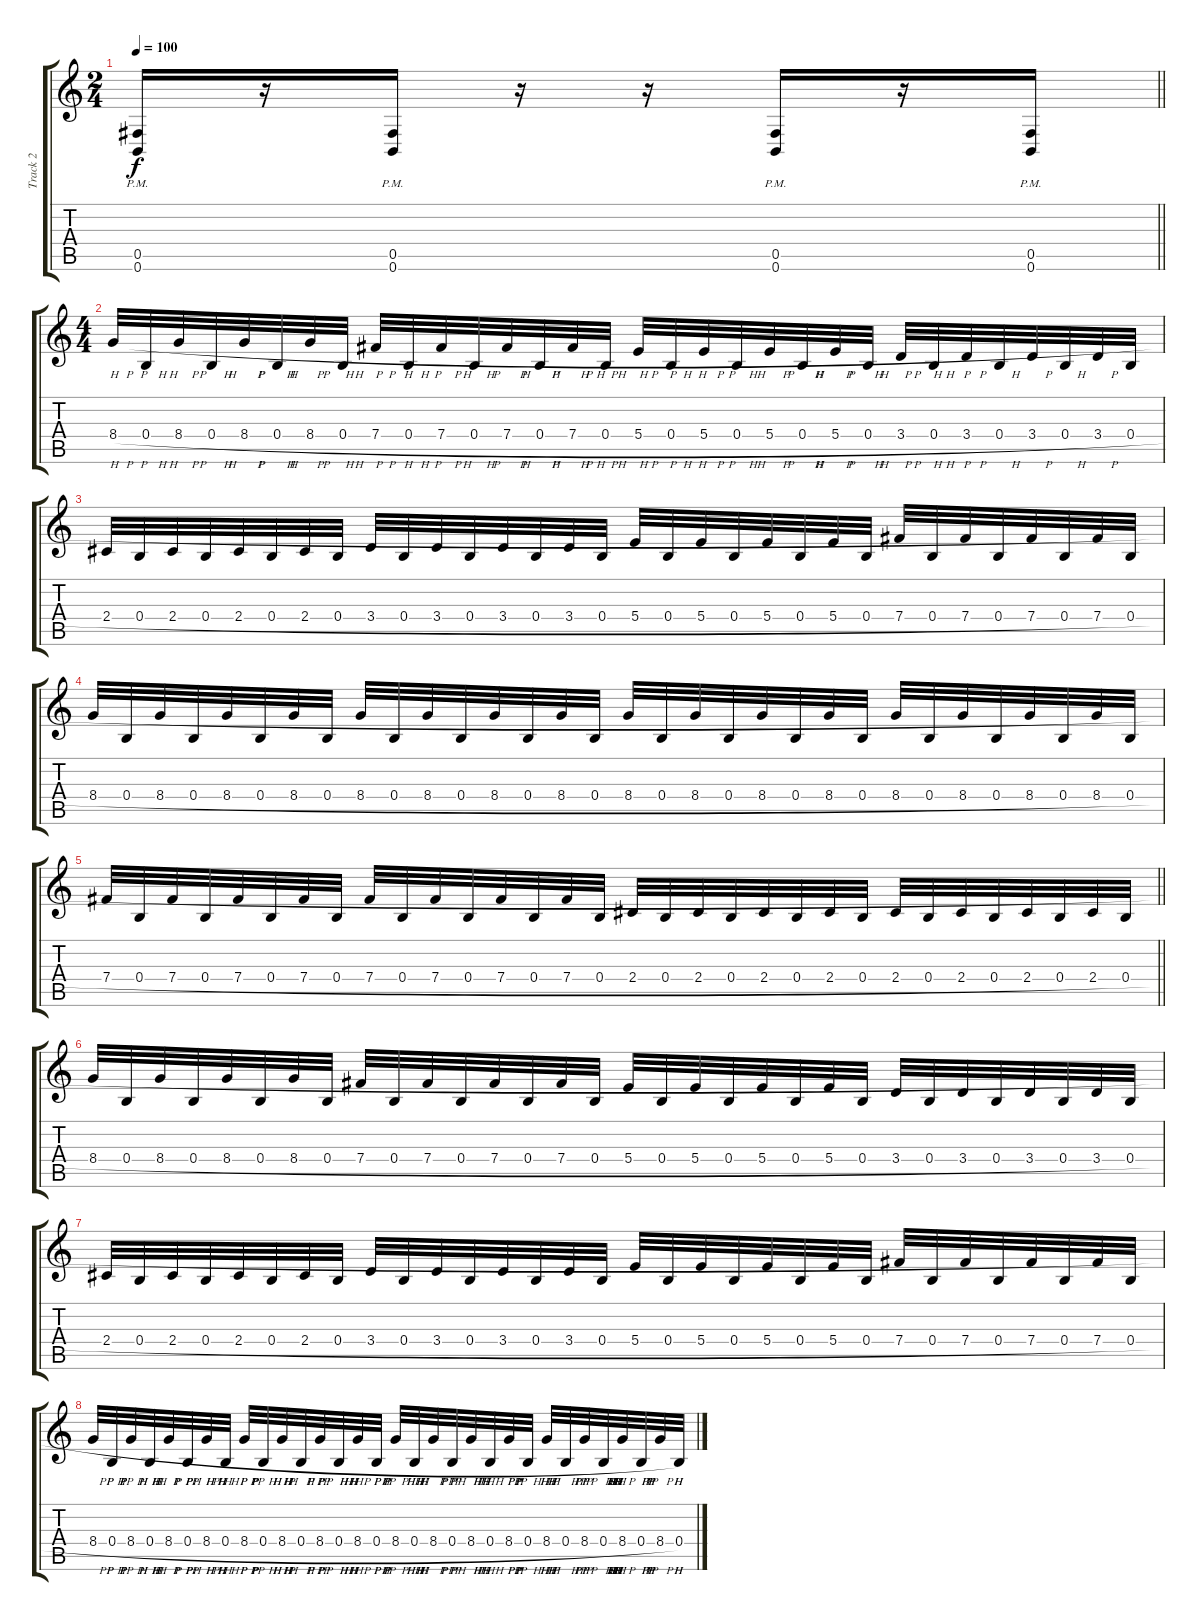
\track ("Track 2" "Track 2") {instrument distortionguitar}
\staff {score tabs}
\tuning (Db4 Ab3 E3 B2 Gb2 B1) {hide}
\ts (2 4)
\tempo 100
\clef g2
\barLineRight lightlight
\ks c
(0.5{pm} 0.6{pm}).16{dy f} r.16 (0.5{pm} 0.6{pm}).16 r.16 r.16 (0.5{pm} 0.6{pm}).16 r.16 (0.5{pm} 0.6{pm}).16 |
\ts (4 4)
\section ("" "")
8.4{h}.32{balance 8} 0.4{h}.32 8.4{h}.32 0.4{h}.32 8.4{h}.32 0.4{h}.32 8.4{h}.32 0.4{h}.32 7.4{h}.32 0.4{h}.32 7.4{h}.32 0.4{h}.32 7.4{h}.32 0.4{h}.32 7.4{h}.32 0.4{h}.32 5.4{h}.32 0.4{h}.32 5.4{h}.32 0.4{h}.32 5.4{h}.32 0.4{h}.32 5.4{h}.32 0.4{h}.32 3.4{h}.32 0.4{h}.32 3.4{h}.32 0.4{h}.32 3.4{h}.32 0.4{h}.32 3.4{h}.32 0.4{h}.32 |
2.4{h}.32 0.4{h}.32 2.4{h}.32 0.4{h}.32 2.4{h}.32 0.4{h}.32 2.4{h}.32 0.4{h}.32 3.4{h}.32 0.4{h}.32 3.4{h}.32 0.4{h}.32 3.4{h}.32 0.4{h}.32 3.4{h}.32 0.4{h}.32 5.4{h}.32 0.4{h}.32 5.4{h}.32 0.4{h}.32 5.4{h}.32 0.4{h}.32 5.4{h}.32 0.4{h}.32 7.4{h}.32 0.4{h}.32 7.4{h}.32 0.4{h}.32 7.4{h}.32 0.4{h}.32 7.4{h}.32 0.4{h}.32 |
8.4{h}.32 0.4{h}.32 8.4{h}.32 0.4{h}.32 8.4{h}.32 0.4{h}.32 8.4{h}.32 0.4{h}.32 8.4{h}.32 0.4{h}.32 8.4{h}.32 0.4{h}.32 8.4{h}.32 0.4{h}.32 8.4{h}.32 0.4{h}.32 8.4{h}.32 0.4{h}.32 8.4{h}.32 0.4{h}.32 8.4{h}.32 0.4{h}.32 8.4{h}.32 0.4{h}.32 8.4{h}.32 0.4{h}.32 8.4{h}.32 0.4{h}.32 8.4{h}.32 0.4{h}.32 8.4{h}.32 0.4{h}.32 |
\barLineRight lightlight
7.4{h}.32 0.4{h}.32 7.4{h}.32 0.4{h}.32 7.4{h}.32 0.4{h}.32 7.4{h}.32 0.4{h}.32 7.4{h}.32 0.4{h}.32 7.4{h}.32 0.4{h}.32 7.4{h}.32 0.4{h}.32 7.4{h}.32 0.4{h}.32 2.4{h}.32 0.4{h}.32 2.4{h}.32 0.4{h}.32 2.4{h}.32 0.4{h}.32 2.4{h}.32 0.4{h}.32 2.4{h}.32 0.4{h}.32 2.4{h}.32 0.4{h}.32 2.4{h}.32 0.4{h}.32 2.4{h}.32 0.4{h}.32 |
\section ("" "")
8.4{h}.32 0.4{h}.32 8.4{h}.32 0.4{h}.32 8.4{h}.32 0.4{h}.32 8.4{h}.32 0.4{h}.32 7.4{h}.32 0.4{h}.32 7.4{h}.32 0.4{h}.32 7.4{h}.32 0.4{h}.32 7.4{h}.32 0.4{h}.32 5.4{h}.32 0.4{h}.32 5.4{h}.32 0.4{h}.32 5.4{h}.32 0.4{h}.32 5.4{h}.32 0.4{h}.32 3.4{h}.32 0.4{h}.32 3.4{h}.32 0.4{h}.32 3.4{h}.32 0.4{h}.32 3.4{h}.32 0.4{h}.32 |
2.4{h}.32 0.4{h}.32 2.4{h}.32 0.4{h}.32 2.4{h}.32 0.4{h}.32 2.4{h}.32 0.4{h}.32 3.4{h}.32 0.4{h}.32 3.4{h}.32 0.4{h}.32 3.4{h}.32 0.4{h}.32 3.4{h}.32 0.4{h}.32 5.4{h}.32 0.4{h}.32 5.4{h}.32 0.4{h}.32 5.4{h}.32 0.4{h}.32 5.4{h}.32 0.4{h}.32 7.4{h}.32 0.4{h}.32 7.4{h}.32 0.4{h}.32 7.4{h}.32 0.4{h}.32 7.4{h}.32 0.4{h}.32 |
8.4{h}.32 0.4{h}.32 8.4{h}.32 0.4{h}.32 8.4{h}.32 0.4{h}.32 8.4{h}.32 0.4{h}.32 8.4{h}.32 0.4{h}.32 8.4{h}.32 0.4{h}.32 8.4{h}.32 0.4{h}.32 8.4{h}.32 0.4{h}.32 8.4{h}.32 0.4{h}.32 8.4{h}.32 0.4{h}.32 8.4{h}.32 0.4{h}.32 8.4{h}.32 0.4{h}.32 8.4{h}.32 0.4{h}.32 8.4{h}.32 0.4{h}.32 8.4{h}.32 0.4{h}.32 8.4{h}.32 0.4{h}.32
